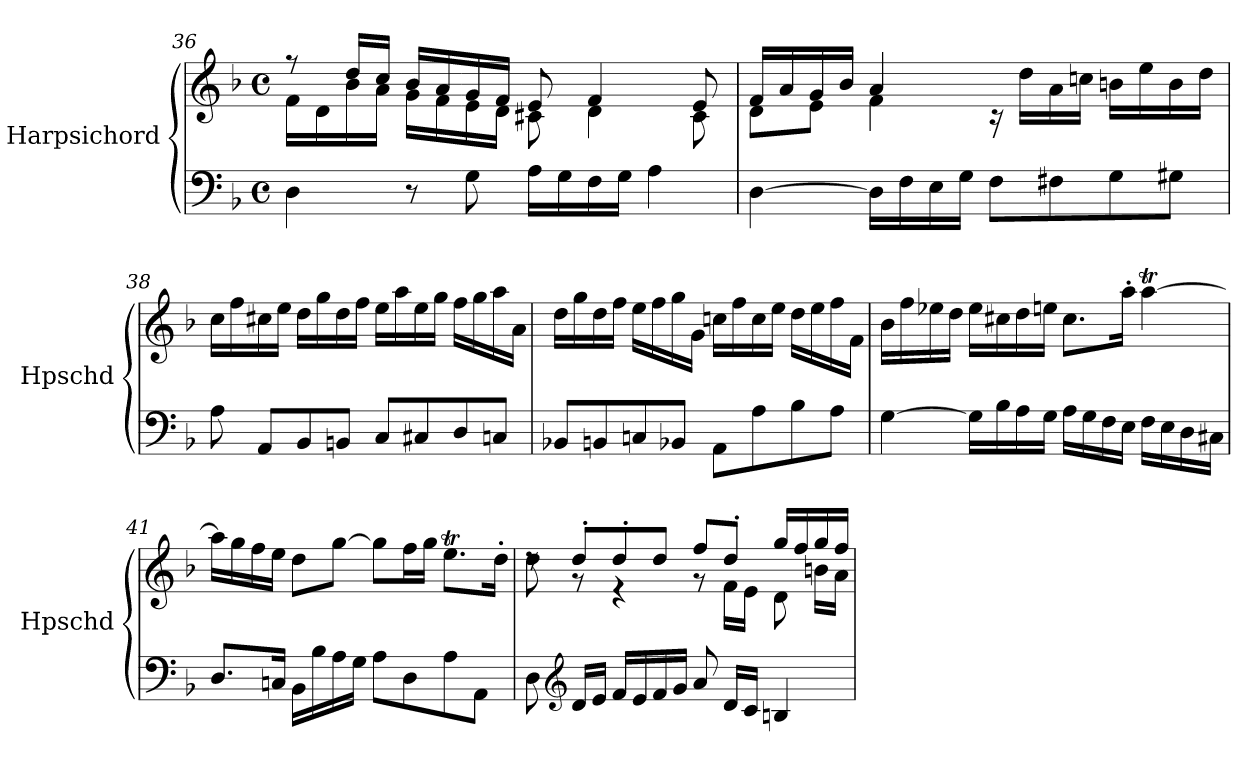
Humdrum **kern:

**kern	**kern
*part1	*part1
*staff2	*staff1
*I"Harpsichord	*
*I'Hpschd	*
*clefF4	*clefG2
*k[b-]	*k[b-]
*M4/4	*M4/4
*met(c)	*met(c)
=36	=36
*	*^
4D\	8r	16f\LL
.	.	16d\
.	16dd/LL	16b-\
.	16cc/JJ	16a\JJ
8r	16b-/LL	16g\LL
.	16a/	16f\
8G\	16g/	16e\
.	16f/JJ	16d\JJ
16A\LL	8e/	8c#X\
16G\	.	.
16F\	4f/	4d\
16G\JJ	.	.
4A\	.	.
.	8e/	8c#\
!!LO:LB:g=z	!!
=37	=37	=37
[4D\	16f/LL	8d\L
.	16a/	.
.	16g/	8e\J
.	16b-/JJ	.
16D\LL]	4a/	4f\
16F\	.	.
16E\	.	.
16G\JJ	.	.
8F\L	16rc	2ryy
.	16dd\LL	.
8F#X\	16a\	.
.	16ccn\JJ	.
8G\	16bn\LL	.
.	16ee\	.
8G#X\J	16b\	.
.	16dd\JJ	.
*	*v	*v
=38	=38
8A\	16cc\LL
.	16ff\
8AA/L	16cc#X\
.	16ee\JJ
8BB-/	16dd\LL
.	16gg\
8BBn/J	16dd\
.	16ff\JJ
8C/L	16ee\LL
.	16aa\
8C#X/	16ee\
.	16gg\JJ
8D/	16ff\LL
.	16gg\
8Cn/J	16aa\
.	16a\JJ
=39	=39
8BB-X/L	16dd\LL
.	16gg\
8BBn/	16dd\
.	16ff\JJ
8Cn/	16ee\LL
.	16ff\
8BB-X/J	16gg\
.	16g\JJ
8AA\L	16ccn\LL
.	16ff\
8A\	16cc\
.	16ee\JJ
8B-\	16dd\LL
.	16ee\
8A\J	16ff\
.	16f\JJ
!!LO:PB:g=z
=40	=40
[4G\	16b-\LL
.	16ff\
.	16ee-X\
.	16dd\JJ
16G\LL]	16ee-\LL
16B-\	16cc#X\
16A\	16dd\
16G\JJ	16een\JJ
16A\LL	8.cc#\L
16G\	.
16F\	.
16E\JJ	16aa'\Jk
16F\LL	[4aat\
16E\	.
16D\	.
16C#X\JJ	.
=41	=41
8.D/L	16aa\LL]
.	16gg\
.	16ff\
16Cn/Jk	16ee\JJ
16BB-\LL	8dd\L
16B-\	.
16A\	[8gg\J
16G\JJ	.
8A\L	8gg\L]
8D\	16ff\L
.	16gg\JJ
8A\	8.eet\L
8AA\J	.
.	16dd'\Jk
=42	=42
*	*^
8D\	8rdd	8dd\
*clefG2	*	*
16d/LL	8dd'/L	8r
16e/JJ	.	.
16f/LL	8dd'/	4r
16e/	.	.
16f/	8dd/J	.
16g/JJ	.	.
8a/	8ff/L	8r
16d/LL	8dd'/J	16f\LL
16c/JJ	.	16e\JJ
4Bn/	16gg/LL	8d\
.	16ff/	.
.	16gg/	16bn\LL
.	16ff/JJ	16a\JJ
*	*v	*v
=	=
*-	*-
